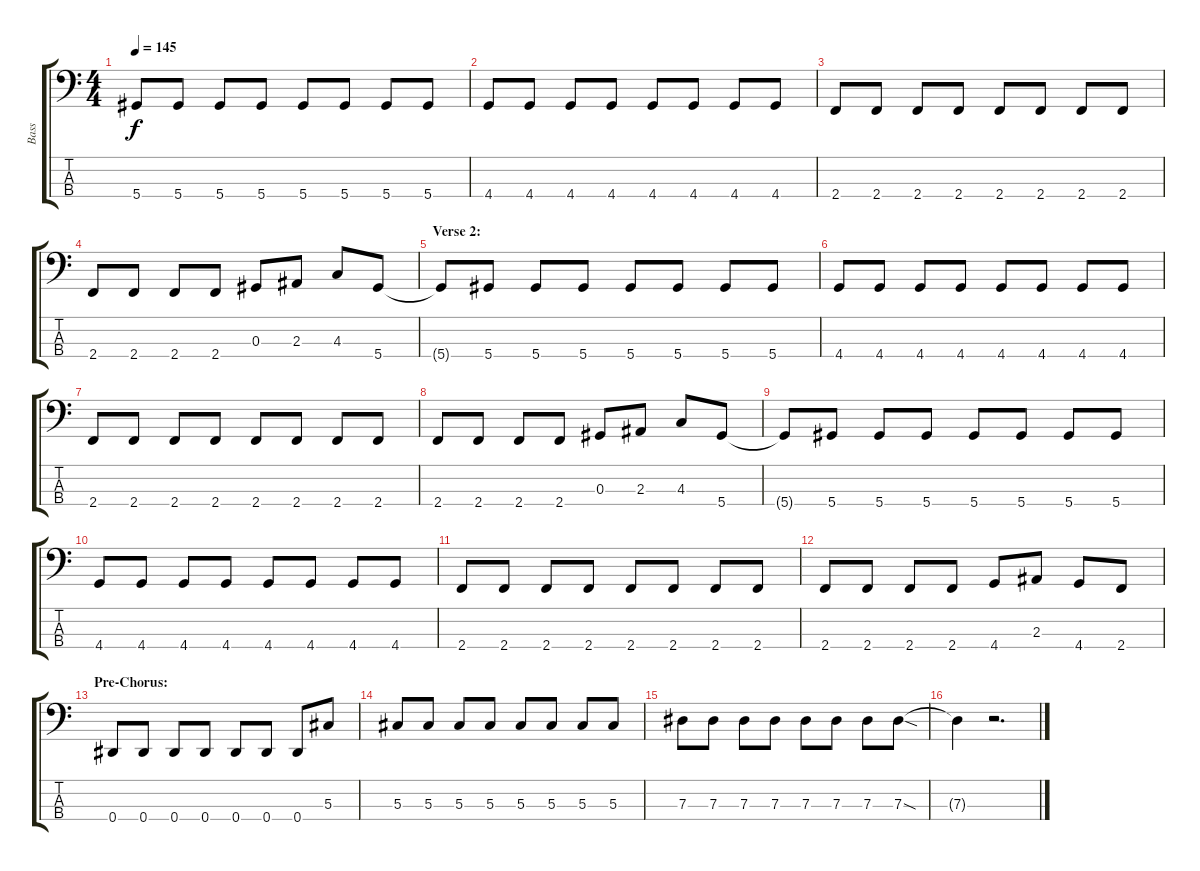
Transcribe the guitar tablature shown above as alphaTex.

\track ("Bass" "Bass") {instrument electricbasspick}
\staff {score tabs}
\tuning (Gb2 Db2 Ab1 Eb1) {hide}
\ts (4 4)
\tempo 145
\clef f4
\ks c
5.4.8{dy f} 5.4.8 5.4.8 5.4.8 5.4.8 5.4.8 5.4.8 5.4.8 |
4.4.8 4.4.8 4.4.8 4.4.8 4.4.8 4.4.8 4.4.8 4.4.8 |
2.4.8 2.4.8 2.4.8 2.4.8 2.4.8 2.4.8 2.4.8 2.4.8 |
2.4.8 2.4.8 2.4.8 2.4.8 0.3.8 2.3.8 4.3.8 5.4.8 |
\section ("" "Verse 2:")
5.4{t}.8 5.4.8 5.4.8 5.4.8 5.4.8 5.4.8 5.4.8 5.4.8 |
4.4.8 4.4.8 4.4.8 4.4.8 4.4.8 4.4.8 4.4.8 4.4.8 |
2.4.8 2.4.8 2.4.8 2.4.8 2.4.8 2.4.8 2.4.8 2.4.8 |
2.4.8 2.4.8 2.4.8 2.4.8 0.3.8 2.3.8 4.3.8 5.4.8 |
5.4{t}.8 5.4.8 5.4.8 5.4.8 5.4.8 5.4.8 5.4.8 5.4.8 |
4.4.8 4.4.8 4.4.8 4.4.8 4.4.8 4.4.8 4.4.8 4.4.8 |
2.4.8 2.4.8 2.4.8 2.4.8 2.4.8 2.4.8 2.4.8 2.4.8 |
2.4.8 2.4.8 2.4.8 2.4.8 4.4.8 2.3.8 4.4.8 2.4.8 |
\section ("" "Pre-Chorus:")
0.4.8 0.4.8 0.4.8 0.4.8 0.4.8 0.4.8 0.4.8 5.3.8 |
5.3.8 5.3.8 5.3.8 5.3.8 5.3.8 5.3.8 5.3.8 5.3.8 |
7.3.8 7.3.8 7.3.8 7.3.8 7.3.8 7.3.8 7.3.8 7.3{sod}.8 |
7.3{t}.4 r.2{d}
